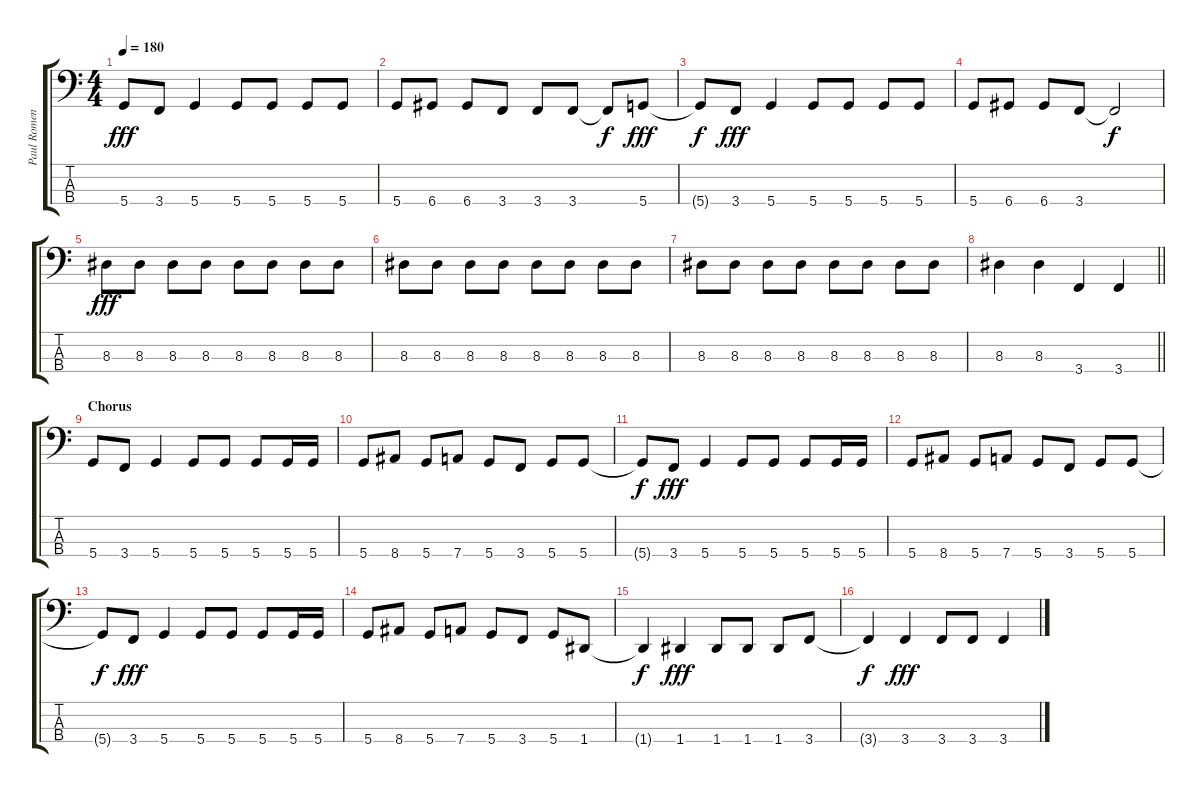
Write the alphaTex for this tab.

\track ("Paul Romenko" "Paul Romen") {instrument electricbasspick}
\staff {score tabs}
\tuning (F2 C2 G1 D1) {hide}
\ts (4 4)
\tempo 180
\clef f4
\ks c
5.4.8{dy fff} 3.4.8 5.4.4 5.4.8 5.4.8 5.4.8 5.4.8 |
5.4.8 6.4.8 6.4.8 3.4.8 3.4.8 3.4.8 3.4{t}.8{dy f} 5.4.8{dy fff} |
5.4{t}.8{dy f} 3.4.8{dy fff} 5.4.4 5.4.8 5.4.8 5.4.8 5.4.8 |
5.4.8 6.4.8 6.4.8 3.4.8 3.4{t}.2{dy f} |
8.3.8{dy fff} 8.3.8 8.3.8 8.3.8 8.3.8 8.3.8 8.3.8 8.3.8 |
8.3.8 8.3.8 8.3.8 8.3.8 8.3.8 8.3.8 8.3.8 8.3.8 |
8.3.8 8.3.8 8.3.8 8.3.8 8.3.8 8.3.8 8.3.8 8.3.8 |
\barLineRight lightlight
8.3.4 8.3.4 3.4.4 3.4.4 |
\section ("" "Chorus")
5.4.8 3.4.8 5.4.4 5.4.8 5.4.8 5.4.8 5.4.16 5.4.16 |
5.4.8 8.4.8 5.4.8 7.4.8 5.4.8 3.4.8 5.4.8 5.4.8 |
5.4{t}.8{dy f} 3.4.8{dy fff} 5.4.4 5.4.8 5.4.8 5.4.8 5.4.16 5.4.16 |
5.4.8 8.4.8 5.4.8 7.4.8 5.4.8 3.4.8 5.4.8 5.4.8 |
5.4{t}.8{dy f} 3.4.8{dy fff} 5.4.4 5.4.8 5.4.8 5.4.8 5.4.16 5.4.16 |
5.4.8 8.4.8 5.4.8 7.4.8 5.4.8 3.4.8 5.4.8 1.4.8 |
1.4{t}.4{dy f} 1.4.4{dy fff} 1.4.8 1.4.8 1.4.8 3.4.8 |
3.4{t}.4{dy f} 3.4.4{dy fff} 3.4.8 3.4.8 3.4.4
